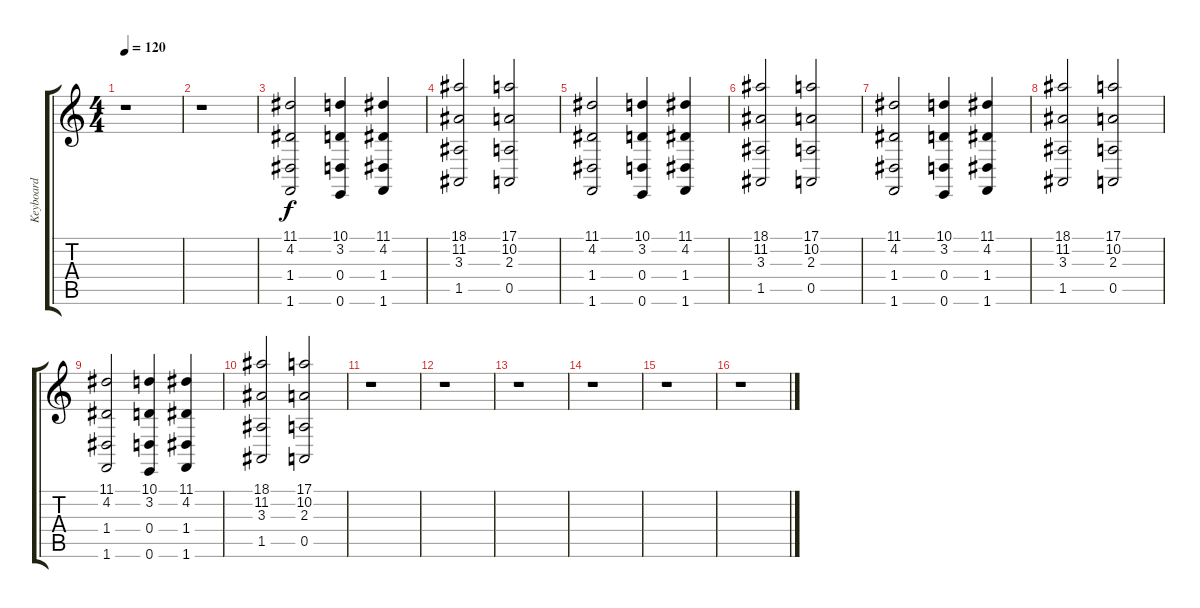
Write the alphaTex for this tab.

\track ("Keyboard" "Keyboard") {instrument orchestrahit}
\staff {score tabs}
\tuning (E4 B3 G3 D3 A2 E2) {hide}
\ts (4 4)
\tempo 120
\clef g2
\ks c
r.1{dy f} |
r.1 |
(11.1 4.2 1.4 1.6).2{instrument orchestrahit} (10.1 3.2 0.4 0.6).4 (11.1 4.2 1.4 1.6).4 |
(18.1 11.2 3.3 1.5).2 (17.1 10.2 2.3 0.5).2 |
(11.1 4.2 1.4 1.6).2 (10.1 3.2 0.4 0.6).4 (11.1 4.2 1.4 1.6).4 |
(18.1 11.2 3.3 1.5).2 (17.1 10.2 2.3 0.5).2 |
(11.1 4.2 1.4 1.6).2 (10.1 3.2 0.4 0.6).4 (11.1 4.2 1.4 1.6).4 |
(18.1 11.2 3.3 1.5).2 (17.1 10.2 2.3 0.5).2 |
(11.1 4.2 1.4 1.6).2 (10.1 3.2 0.4 0.6).4 (11.1 4.2 1.4 1.6).4 |
(18.1 11.2 3.3 1.5).2 (17.1 10.2 2.3 0.5).2 |
r.1 |
r.1 |
r.1 |
r.1 |
r.1 |
r.1
